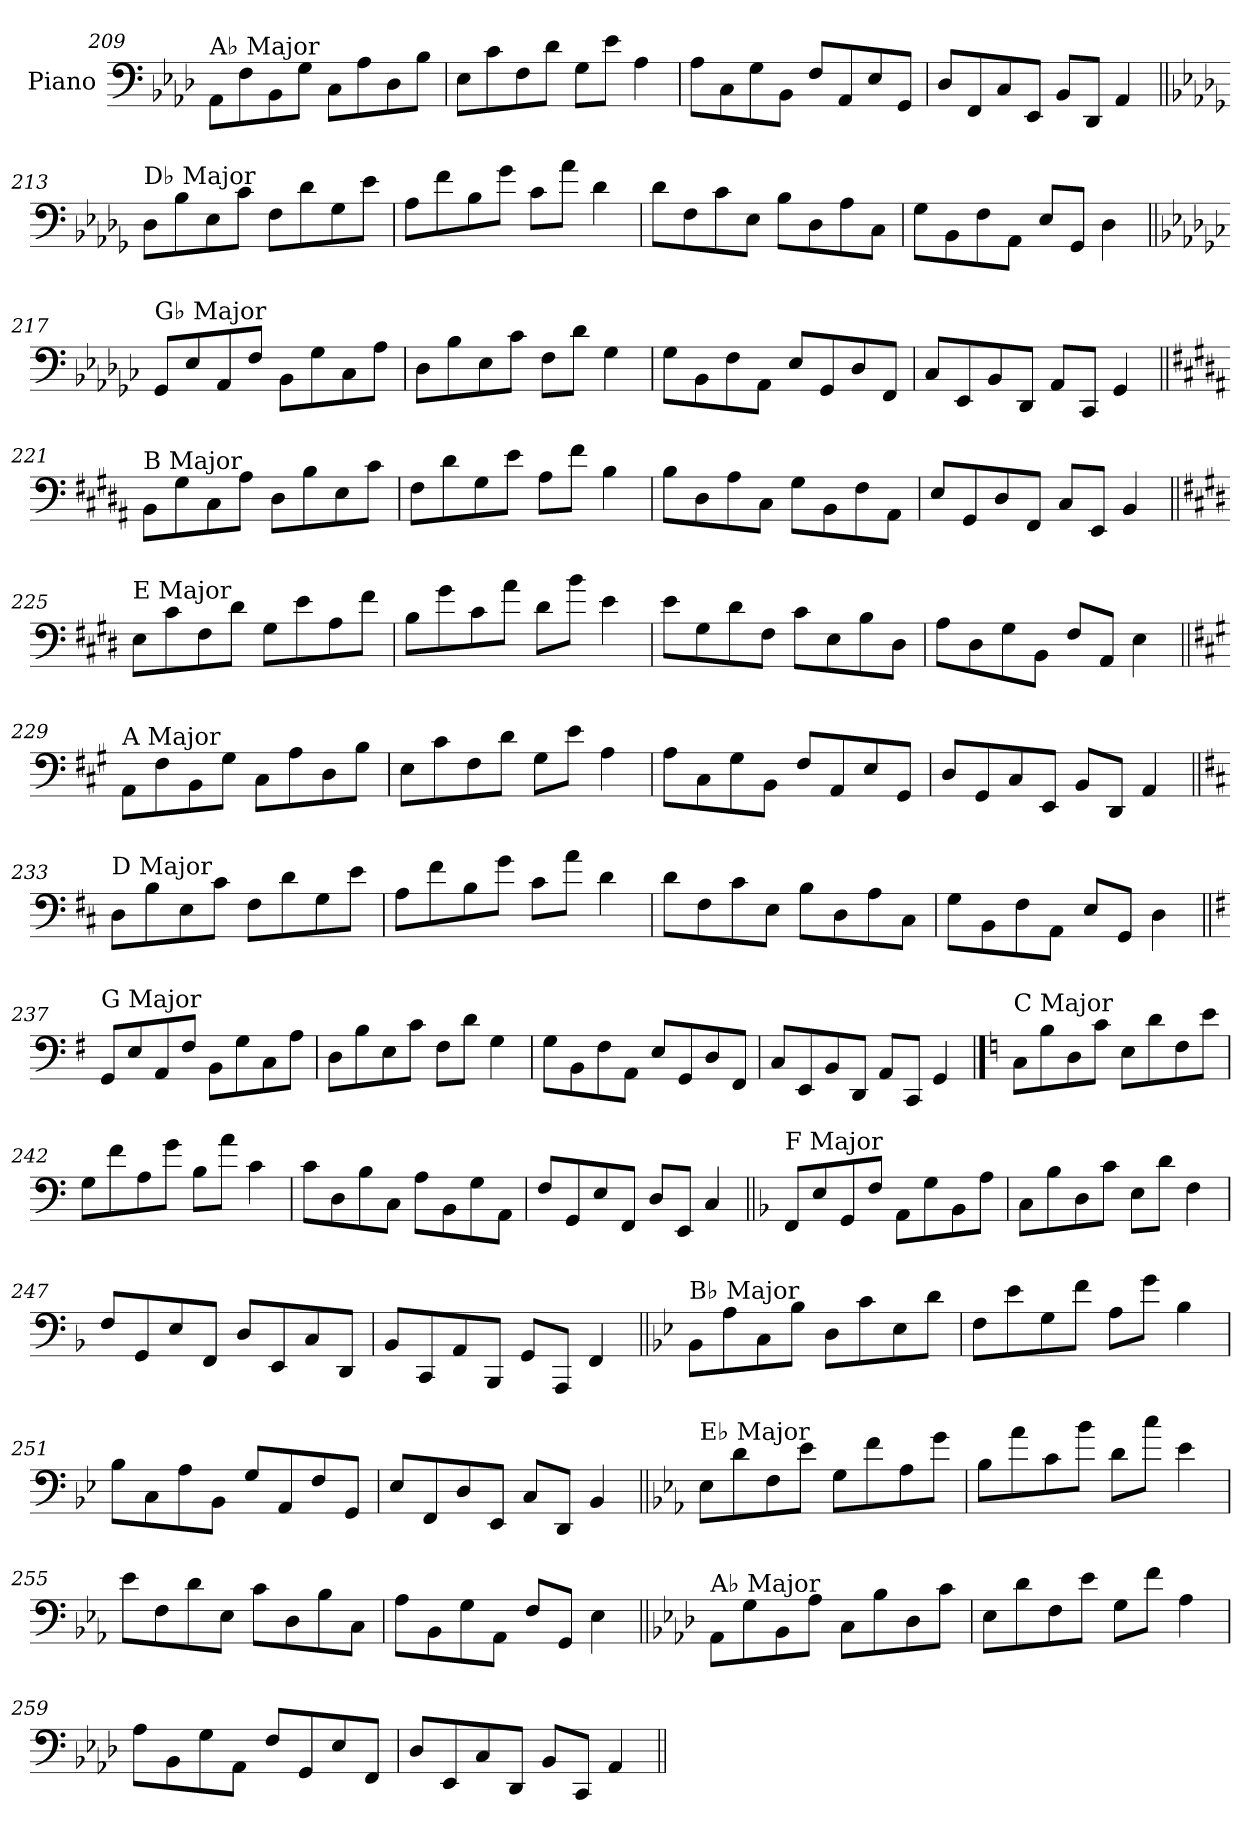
**kern
*part1
*staff1
*I"Piano
*I'Pno.
!!LO:LB:g=z
*clefF4
*k[b-e-a-d-]
=209
!LO:TX:a:t=A♭ Major
8AA-\L
8F\
8BB-\
8G\J
8C\L
8A-\
8D-\
8B-\J
=210
8E-\L
8c\
8F\
8d-\J
8G\L
8e-\J
4A-\
=211
8A-\L
8C\
8G\
8BB-\J
8F/L
8AA-/
8E-/
8GG/J
=212
8D-/L
8FF/
8C/
8EE-/J
8BB-/L
8DD-/J
4AA-/
!!LO:LB:g=z
=213||
*k[b-e-a-d-g-]
!LO:TX:a:t=D♭ Major
8D-\L
8B-\
8E-\
8c\J
8F\L
8d-\
8G-\
8e-\J
=214
8A-\L
8f\
8B-\
8g-\J
8c\L
8a-\J
4d-\
=215
8d-\L
8F\
8c\
8E-\J
8B-\L
8D-\
8A-\
8C\J
=216
8G-\L
8BB-\
8F\
8AA-\J
8E-/L
8GG-/J
4D-\
!!LO:LB:g=z
=217||
*k[b-e-a-d-g-c-]
!LO:TX:a:t=G♭ Major
8GG-/L
8E-/
8AA-/
8F/J
8BB-\L
8G-\
8C-\
8A-\J
=218
8D-\L
8B-\
8E-\
8c-\J
8F\L
8d-\J
4G-\
=219
8G-\L
8BB-\
8F\
8AA-\J
8E-/L
8GG-/
8D-/
8FF/J
=220
8C-/L
8EE-/
8BB-/
8DD-/J
8AA-/L
8CC-/J
4GG-/
!!LO:LB:g=z
=221||
*k[f#c#g#d#a#]
!LO:TX:a:t=B Major
8BB\L
8G#\
8C#\
8A#\J
8D#\L
8B\
8E\
8c#\J
=222
8F#\L
8d#\
8G#\
8e\J
8A#\L
8f#\J
4B\
=223
8B\L
8D#\
8A#\
8C#\J
8G#\L
8BB\
8F#\
8AA#\J
=224
8E/L
8GG#/
8D#/
8FF#/J
8C#/L
8EE/J
4BB/
!!LO:LB:g=z
=225||
*k[f#c#g#d#]
!LO:TX:a:t=E Major
8E\L
8c#\
8F#\
8d#\J
8G#\L
8e\
8A\
8f#\J
=226
8B\L
8g#\
8c#\
8a\J
8d#\L
8b\J
4e\
=227
8e\L
8G#\
8d#\
8F#\J
8c#\L
8E\
8B\
8D#\J
=228
8A\L
8D#\
8G#\
8BB\J
8F#/L
8AA/J
4E\
!!LO:LB:g=z
=229||
*k[f#c#g#]
!LO:TX:a:t=A Major
8AA\L
8F#\
8BB\
8G#\J
8C#\L
8A\
8D\
8B\J
=230
8E\L
8c#\
8F#\
8d\J
8G#\L
8e\J
4A\
=231
8A\L
8C#\
8G#\
8BB\J
8F#/L
8AA/
8E/
8GG#/J
=232
8D/L
8GG#/
8C#/
8EE/J
8BB/L
8DD/J
4AA/
!!LO:LB:g=z
=233||
*k[f#c#]
!LO:TX:a:t=D Major
8D\L
8B\
8E\
8c#\J
8F#\L
8d\
8G\
8e\J
=234
8A\L
8f#\
8B\
8g\J
8c#\L
8a\J
4d\
=235
8d\L
8F#\
8c#\
8E\J
8B\L
8D\
8A\
8C#\J
=236
8G\L
8BB\
8F#\
8AA\J
8E/L
8GG/J
4D\
!!LO:LB:g=z
=237||
*k[f#]
!LO:TX:a:t=G Major
8GG/L
8E/
8AA/
8F#/J
8BB\L
8G\
8C\
8A\J
=238
8D\L
8B\
8E\
8c\J
8F#\L
8d\J
4G\
=239
8G\L
8BB\
8F#\
8AA\J
8E/L
8GG/
8D/
8FF#/J
=240
8C/L
8EE/
8BB/
8DD/J
8AA/L
8CC/J
4GG/
!!LO:PB:g=z
==241
*k[]
!LO:TX:a:t=C Major
8C\L
8B\
8D\
8c\J
8E\L
8d\
8F\
8e\J
=242
8G\L
8f\
8A\
8g\J
8B\L
8a\J
4c\
=243
8c\L
8D\
8B\
8C\J
8A\L
8BB\
8G\
8AA\J
=244
8F/L
8GG/
8E/
8FF/J
8D/L
8EE/J
4C/
!!LO:LB:g=z
=245||
*k[b-]
!LO:TX:a:t=F Major
8FF/L
8E/
8GG/
8F/J
8AA\L
8G\
8BB-\
8A\J
=246
8C\L
8B-\
8D\
8c\J
8E\L
8d\J
4F\
=247
8F/L
8GG/
8E/
8FF/J
8D/L
8EE/
8C/
8DD/J
=248
8BB-/L
8CC/
8AA/
8BBB-/J
8GG/L
8AAA/J
4FF/
!!LO:LB:g=z
=249||
*k[b-e-]
!LO:TX:a:t=B♭ Major
8BB-\L
8A\
8C\
8B-\J
8D\L
8c\
8E-\
8d\J
=250
8F\L
8e-\
8G\
8f\J
8A\L
8g\J
4B-\
=251
8B-\L
8C\
8A\
8BB-\J
8G/L
8AA/
8F/
8GG/J
=252
8E-/L
8FF/
8D/
8EE-/J
8C/L
8DD/J
4BB-/
!!LO:LB:g=z
=253||
*k[b-e-a-]
!LO:TX:a:t=E♭ Major
8E-\L
8d\
8F\
8e-\J
8G\L
8f\
8A-\
8g\J
=254
8B-\L
8a-\
8c\
8b-\J
8d\L
8cc\J
4e-\
=255
8e-\L
8F\
8d\
8E-\J
8c\L
8D\
8B-\
8C\J
=256
8A-\L
8BB-\
8G\
8AA-\J
8F/L
8GG/J
4E-\
!!LO:LB:g=z
=257||
*k[b-e-a-d-]
!LO:TX:a:t=A♭ Major
8AA-\L
8G\
8BB-\
8A-\J
8C\L
8B-\
8D-\
8c\J
=258
8E-\L
8d-\
8F\
8e-\J
8G\L
8f\J
4A-\
=259
8A-\L
8BB-\
8G\
8AA-\J
8F/L
8GG/
8E-/
8FF/J
=260
8D-/L
8EE-/
8C/
8DD-/J
8BB-/L
8CC/J
4AA-/
=||
*-
